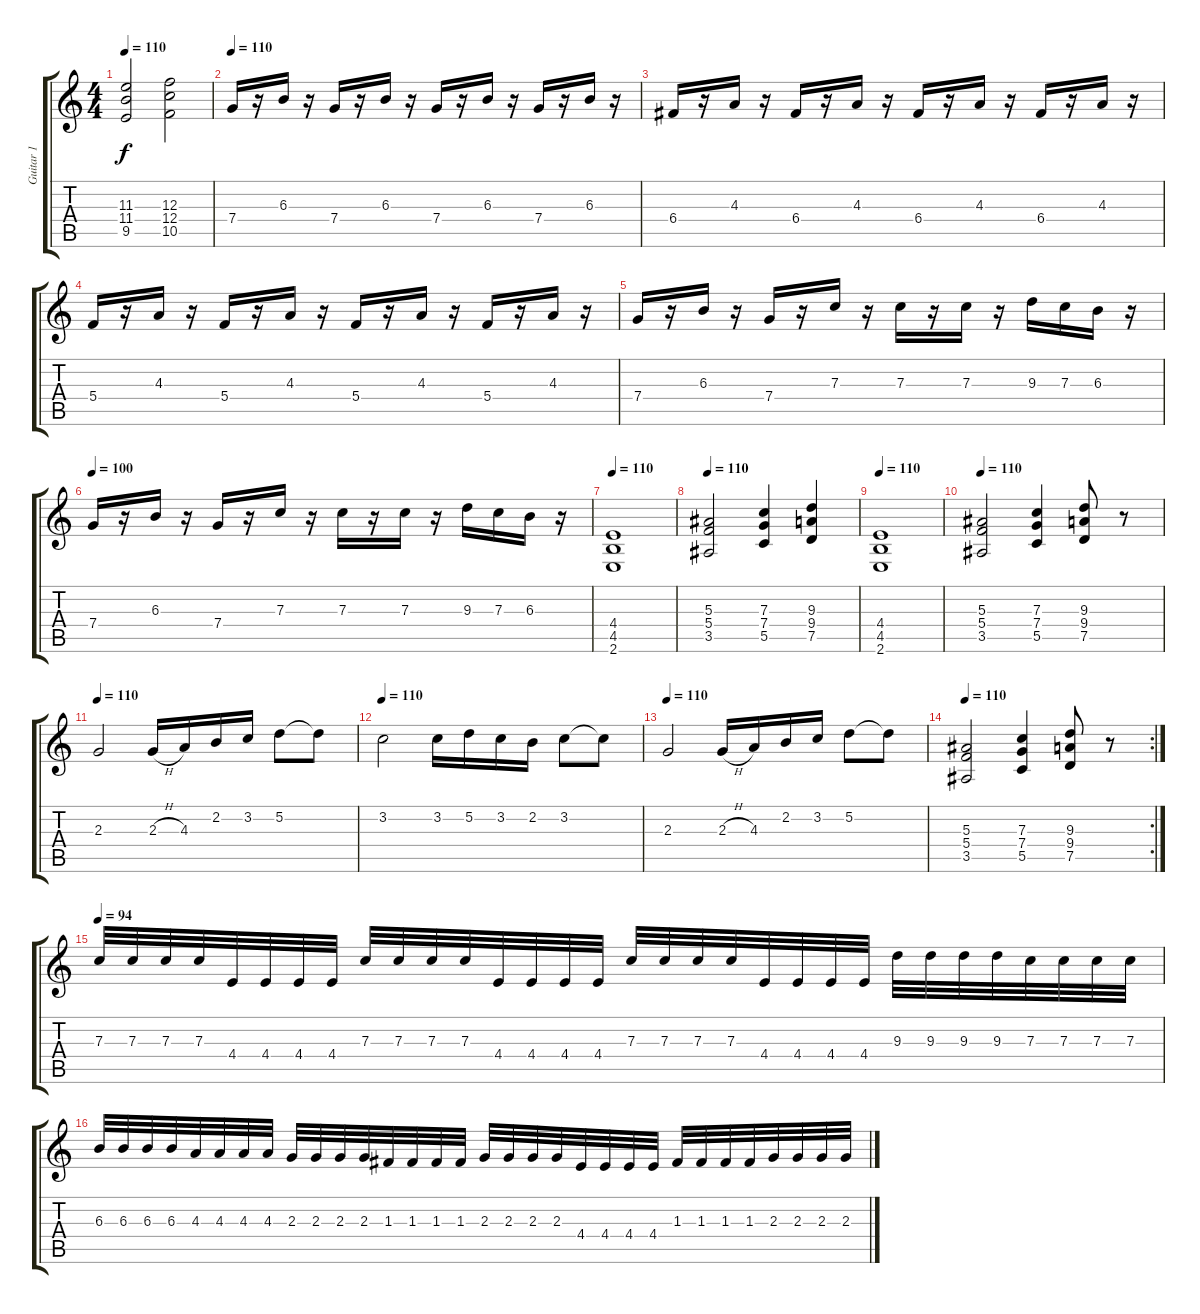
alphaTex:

\track ("Guitar 1" "Guitar 1") {instrument distortionguitar}
\staff {score tabs}
\tuning (D4 A3 F3 C3 G2 D2) {hide}
\ts (4 4)
\tempo 110
\clef g2
\ks c
(11.3 11.4 9.5).2{dy f} (12.3 12.4 10.5).2 |
\tempo 110
7.4.16 r.16 6.3.16 r.16 7.4.16 r.16 6.3.16 r.16 7.4.16 r.16 6.3.16 r.16 7.4.16 r.16 6.3.16 r.16 |
6.4.16 r.16 4.3.16 r.16 6.4.16 r.16 4.3.16 r.16 6.4.16 r.16 4.3.16 r.16 6.4.16 r.16 4.3.16 r.16 |
5.4.16 r.16 4.3.16 r.16 5.4.16 r.16 4.3.16 r.16 5.4.16 r.16 4.3.16 r.16 5.4.16 r.16 4.3.16 r.16 |
7.4.16 r.16 6.3.16 r.16 7.4.16 r.16 7.3.16 r.16 7.3.16 r.16 7.3.16 r.16 9.3.16 7.3.16 6.3.16 r.16 |
\tempo 100
7.4.16 r.16 6.3.16 r.16 7.4.16 r.16 7.3.16 r.16 7.3.16 r.16 7.3.16 r.16 9.3.16 7.3.16 6.3.16 r.16 |
\tempo 100
\tempo 110
(4.4 4.5 2.6).1 |
\tempo 110
(5.3 5.4 3.5).2 (7.3 7.4 5.5).4 (9.3 9.4 7.5).4 |
\tempo 100
\tempo 110
(4.4 4.5 2.6).1 |
\tempo 110
(5.3 5.4 3.5).2 (7.3 7.4 5.5).4 (9.3 9.4 7.5).8 r.8 |
\tempo 110
2.3.2 2.3{h}.16 4.3.16 2.2.16 3.2.16 5.2.8 5.2{t}.8 |
\tempo 110
3.2.2 3.2.16 5.2.16 3.2.16 2.2.16 3.2.8 3.2{t}.8 |
\tempo 110
2.3.2 2.3{h}.16 4.3.16 2.2.16 3.2.16 5.2.8 5.2{t}.8 |
\rc 2
\tempo 110
(5.3 5.4 3.5).2 (7.3 7.4 5.5).4 (9.3 9.4 7.5).8 r.8 |
\tempo 94
7.3.32 7.3.32 7.3.32 7.3.32 4.4.32 4.4.32 4.4.32 4.4.32 7.3.32 7.3.32 7.3.32 7.3.32 4.4.32 4.4.32 4.4.32 4.4.32 7.3.32 7.3.32 7.3.32 7.3.32 4.4.32 4.4.32 4.4.32 4.4.32 9.3.32 9.3.32 9.3.32 9.3.32 7.3.32 7.3.32 7.3.32 7.3.32 |
6.3.32 6.3.32 6.3.32 6.3.32 4.3.32 4.3.32 4.3.32 4.3.32 2.3.32 2.3.32 2.3.32 2.3.32 1.3.32 1.3.32 1.3.32 1.3.32 2.3.32 2.3.32 2.3.32 2.3.32 4.4.32 4.4.32 4.4.32 4.4.32 1.3.32 1.3.32 1.3.32 1.3.32 2.3.32 2.3.32 2.3.32 2.3.32
